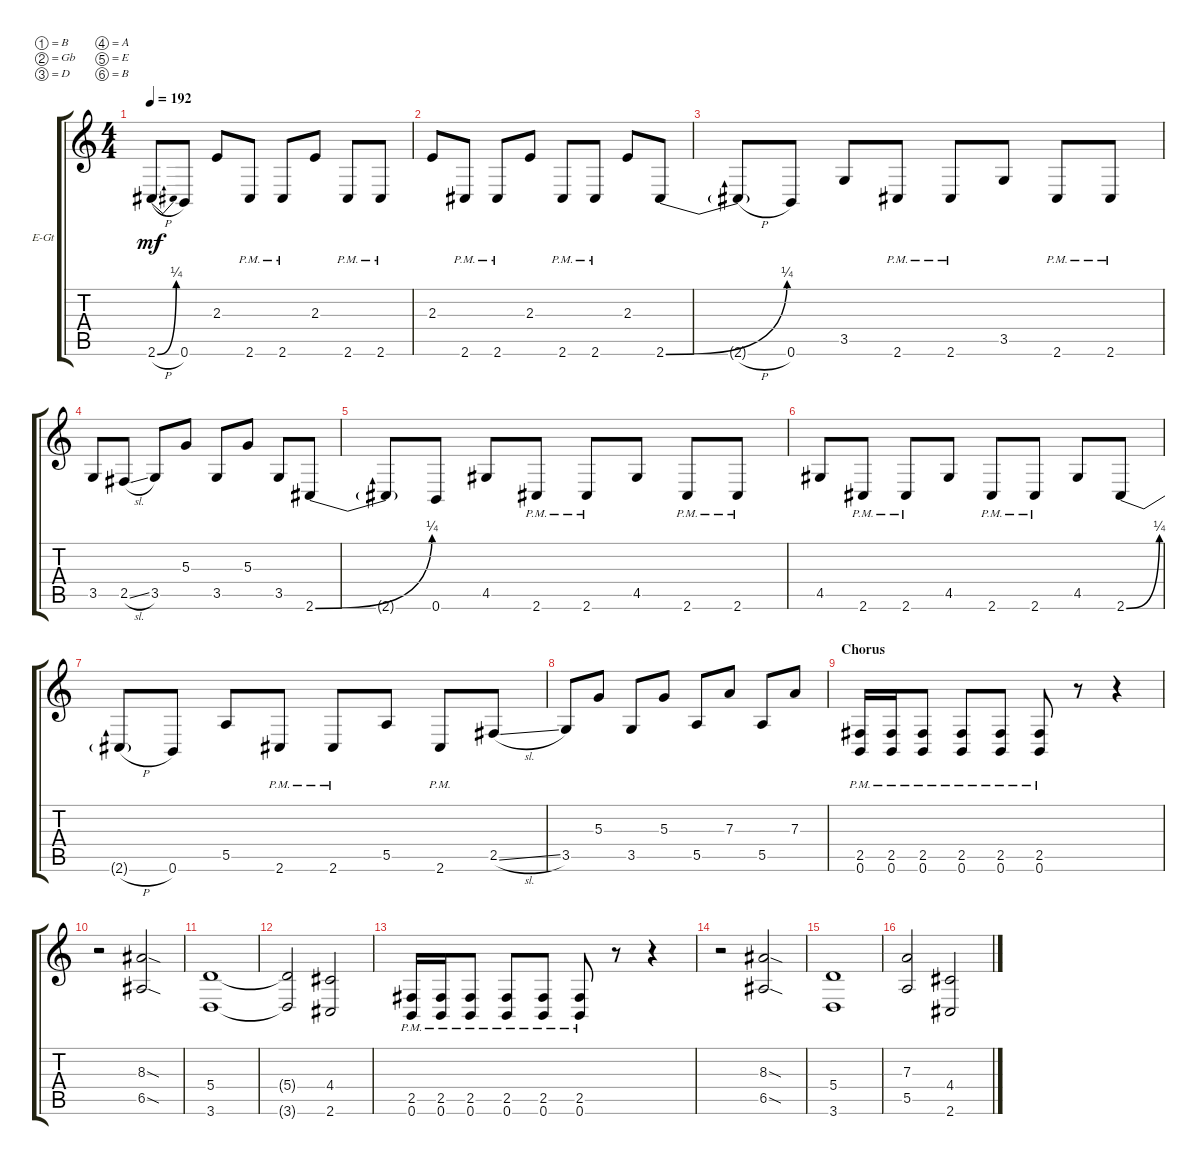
\bracketExtendMode groupsimilarinstruments
\firstSystemTrackNameOrientation horizontal
\otherSystemsTrackNameOrientation horizontal
\track ("Electric Guitar 2" "E-Gt") {instrument distortionguitar}
\staff {score tabs}
\tuning (B3 Gb3 D3 A2 E2 B1)
\ts (4 4)
\tempo 192
\clef g2
\ks c
2.6{be (bend 0 0 14.399999999999999 1) h}.8{dy mf} 0.6.8 2.3.8 2.6{pm}.8 2.6{pm}.8 2.3.8 2.6{pm}.8 2.6{pm}.8 |
2.3.8 2.6{pm}.8 2.6{pm}.8 2.3.8 2.6{pm}.8 2.6{pm}.8 2.3.8 2.6{be (bend 0 0 30.599999999999998 1)}.8 |
2.6{h t}.8 0.6.8 3.5.8 2.6{pm}.8 2.6{pm}.8 3.5.8 2.6{pm}.8 2.6{pm}.8 |
3.5.8 2.5{sl}.8 3.5.8 5.3.8 3.5.8 5.3.8 3.5.8 2.6{be (bend 0 0 30.599999999999998 1)}.8 |
2.6{t}.8 0.6.8 4.5.8 2.6{pm}.8 2.6{pm}.8 4.5.8 2.6{pm}.8 2.6{pm}.8 |
4.5.8 2.6{pm}.8 2.6{pm}.8 4.5.8 2.6{pm}.8 2.6{pm}.8 4.5.8 2.6{be (bend 0 0 30.599999999999998 1)}.8 |
2.6{h t}.8 0.6.8 5.5.8 2.6{pm}.8 2.6{pm}.8 5.5.8 2.6{pm}.8 2.5{sl}.8 |
3.5.8 5.3.8 3.5.8 5.3.8 5.5.8 7.3.8 5.5.8 7.3.8 |
\section ("" "Chorus")
(0.6{pm} 2.5{pm}).16 (2.5{pm} 0.6{pm}).16 (0.6{pm} 2.5{pm}).8 (2.5{pm} 0.6{pm}).8 (2.5{pm} 0.6{pm}).8 (2.5{pm} 0.6{pm}).8 r.8 r.4 |
r.2 (6.5{sod} 8.3{sod}).2 |
(3.6 5.4).1 |
(3.6{t} 5.4{t}).2 (2.6 4.4).2 |
(0.6{pm} 2.5{pm}).16 (2.5{pm} 0.6{pm}).16 (0.6{pm} 2.5{pm}).8 (2.5{pm} 0.6{pm}).8 (2.5{pm} 0.6{pm}).8 (2.5{pm} 0.6{pm}).8 r.8 r.4 |
r.2 (6.5{sod} 8.3{sod}).2 |
(3.6 5.4).1 |
(5.5 7.3).2 (2.6 4.4).2
